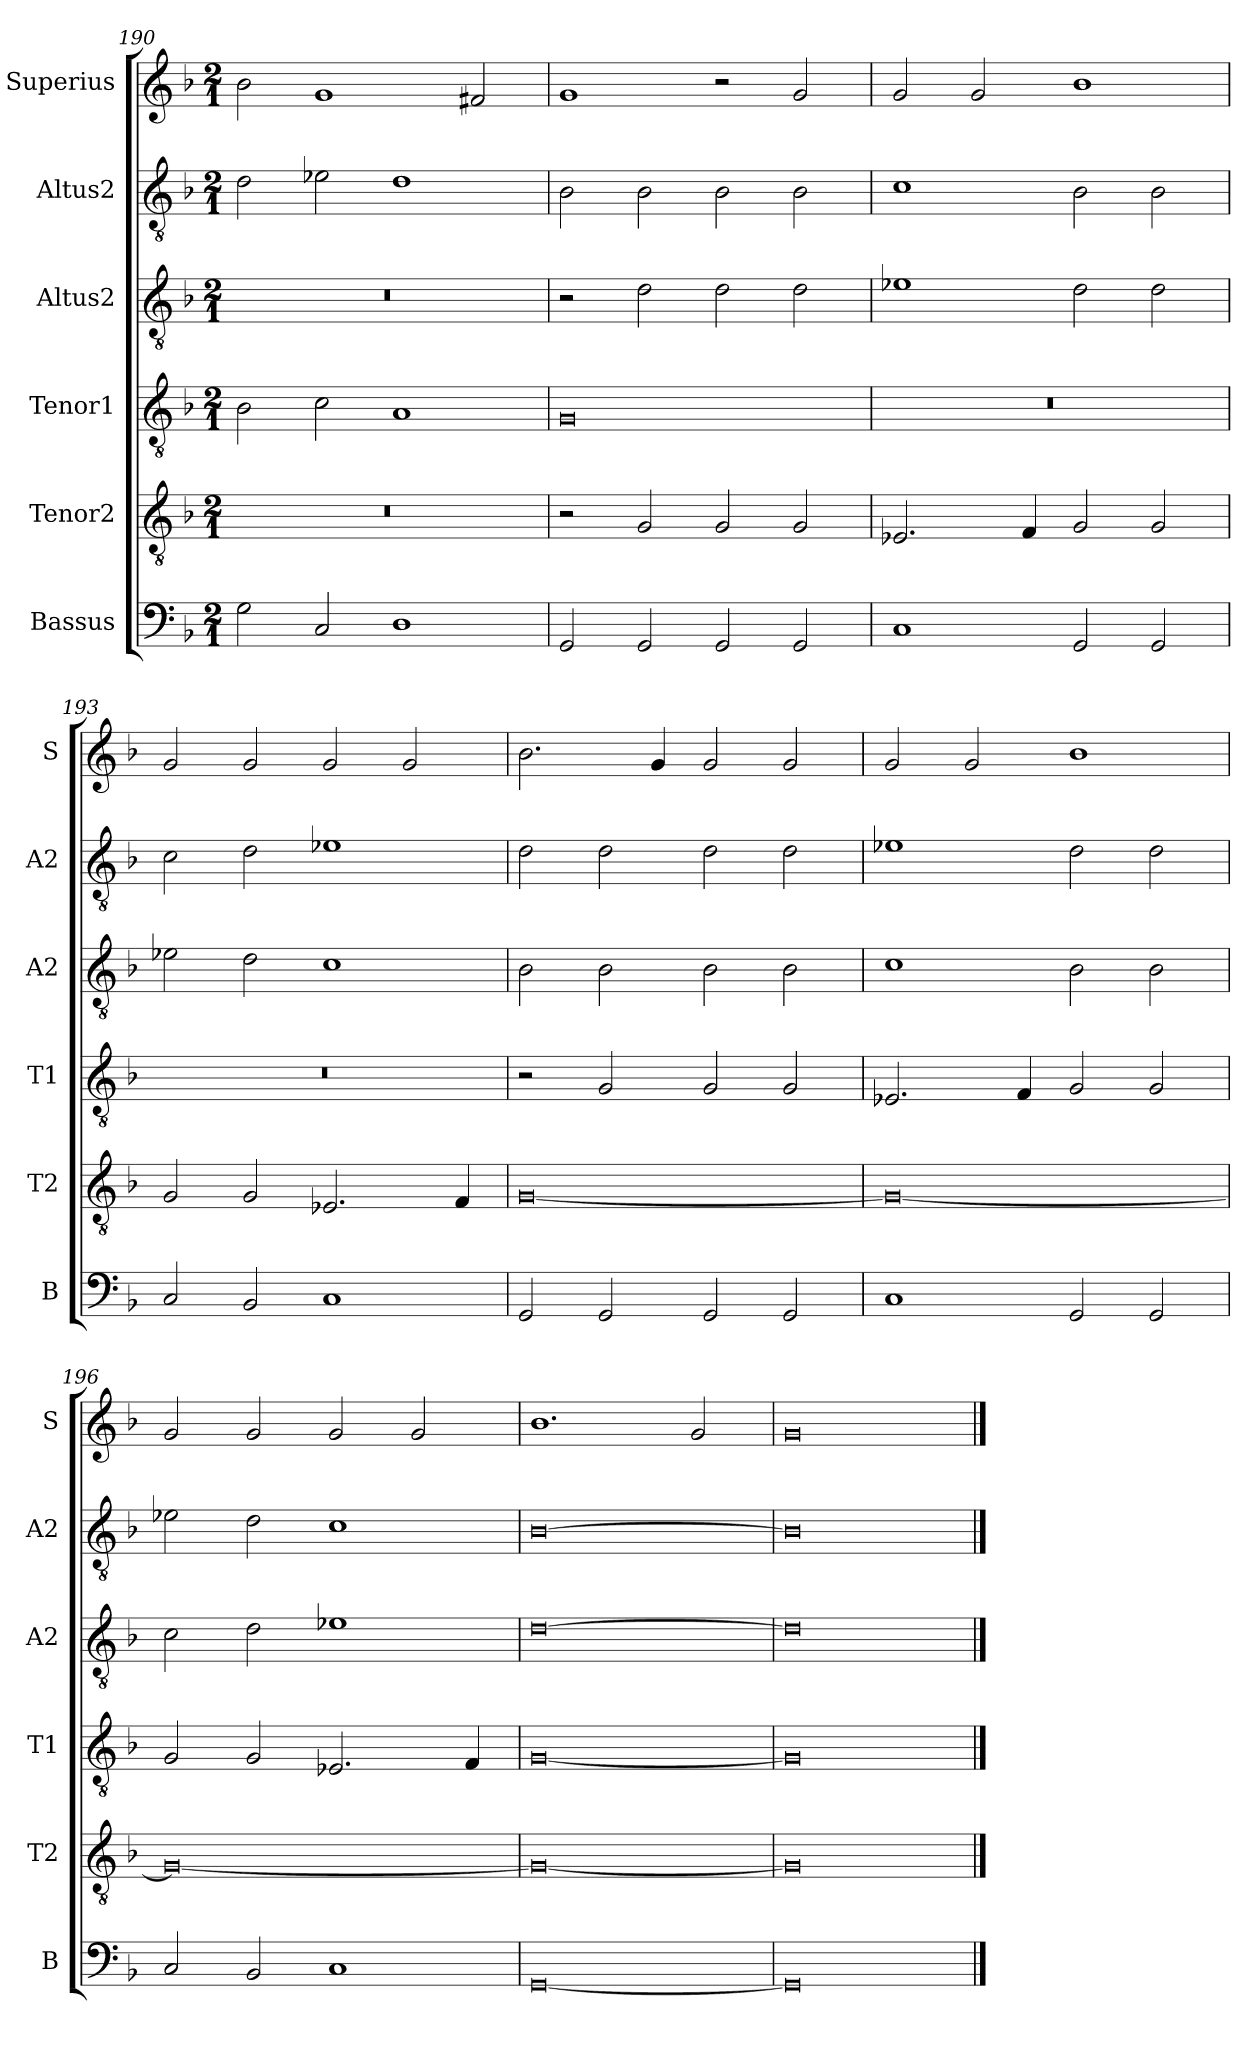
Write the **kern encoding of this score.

**kern	**kern	**kern	**kern	**kern	**kern
*part6	*part5	*part4	*part3	*part2	*part1
*staff6	*staff5	*staff4	*staff3	*staff2	*staff1
*I"Bassus	*I"Tenor2	*I"Tenor1	*I"Altus2	*I"Altus2	*I"Superius
*I'B	*I'T2	*I'T1	*I'A2	*I'A2	*I'S
*clefF4	*clefGv2	*clefGv2	*clefGv2	*clefGv2	*clefG2
*k[b-]	*k[b-]	*k[b-]	*k[b-]	*k[b-]	*k[b-]
*M2/1	*M2/1	*M2/1	*M2/1	*M2/1	*M2/1
=190	=190	=190	=190	=190	=190
2G\	0r	2B-\	0r	2d\	2b-\
2C/	.	2c\	.	2e-X\	1g
1D	.	1A	.	1d	.
.	.	.	.	.	2f#X/
=191	=191	=191	=191	=191	=191
2GG/	2r	0G	2r	2B-\	1g
2GG/	2G/	.	2d\	2B-\	.
2GG/	2G/	.	2d\	2B-\	2r
2GG/	2G/	.	2d\	2B-\	2g/
=192	=192	=192	=192	=192	=192
1C	2.E-X/	0r	1e-X	1c	2g/
.	.	.	.	.	2g/
.	4F/	.	.	.	.
2GG/	2G/	.	2d\	2B-\	1b-
2GG/	2G/	.	2d\	2B-\	.
=193	=193	=193	=193	=193	=193
2C/	2G/	0r	2e-X\	2c\	2g/
2BB-/	2G/	.	2d\	2d\	2g/
1C	2.E-X/	.	1c	1e-X	2g/
.	.	.	.	.	2g/
.	4F/	.	.	.	.
=194	=194	=194	=194	=194	=194
2GG/	[0G	2r	2B-\	2d\	2.b-\
2GG/	.	2G/	2B-\	2d\	.
.	.	.	.	.	4g/
2GG/	.	2G/	2B-\	2d\	2g/
2GG/	.	2G/	2B-\	2d\	2g/
=195	=195	=195	=195	=195	=195
1C	0G_	2.E-X/	1c	1e-X	2g/
.	.	.	.	.	2g/
.	.	4F/	.	.	.
2GG/	.	2G/	2B-\	2d\	1b-
2GG/	.	2G/	2B-\	2d\	.
=196	=196	=196	=196	=196	=196
2C/	0G_	2G/	2c\	2e-X\	2g/
2BB-/	.	2G/	2d\	2d\	2g/
1C	.	2.E-X/	1e-X	1c	2g/
.	.	.	.	.	2g/
.	.	4F/	.	.	.
=197	=197	=197	=197	=197	=197
[0GG	0G_	[0G	[0d	[0B-	1.b-
.	.	.	.	.	2g/
=198	=198	=198	=198	=198	=198
0GG]	0G]	0G]	0d]	0B-]	0g
==	==	==	==	==	==
*-	*-	*-	*-	*-	*-
